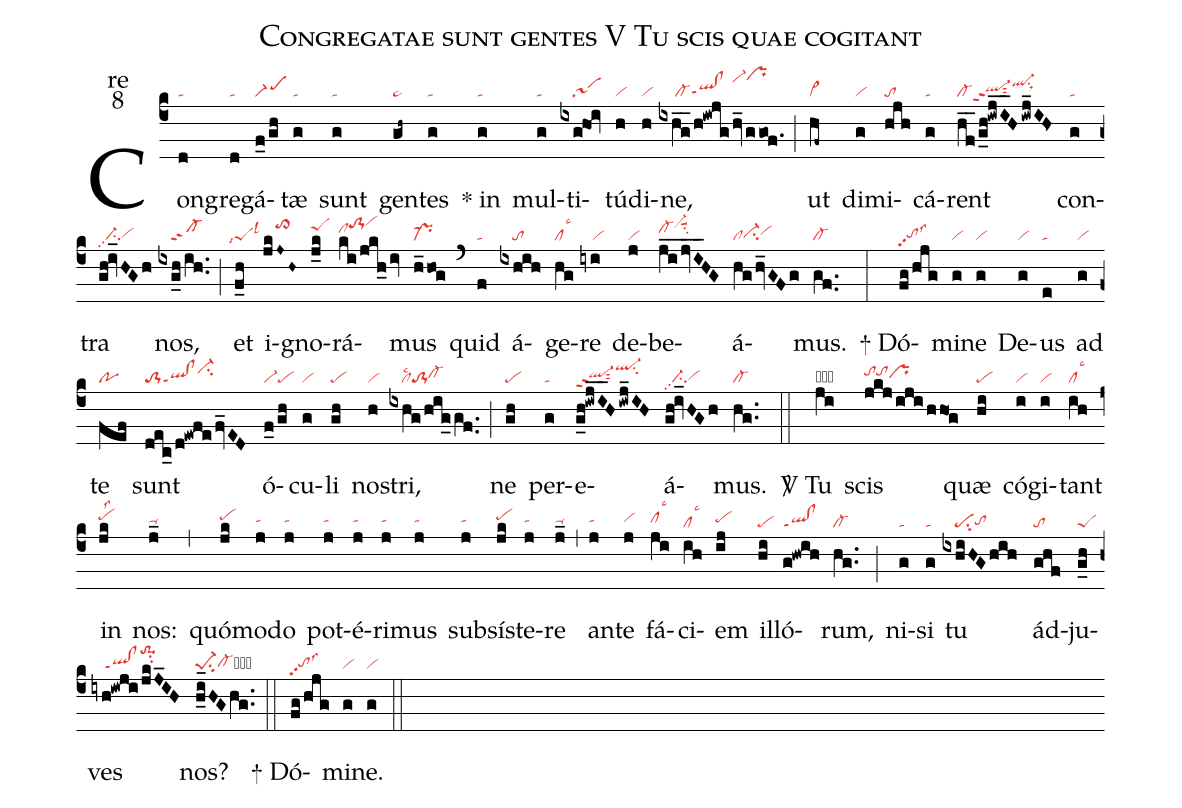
name:Congregatae sunt gentes V Tu scis quae cogitant;
office-part:re;
mode:8;
nabc-lines:1;
%%
(c4) Con(d|ta)gre(d|ta)gá(f_0/gh|scM1)tæ(g|ta)
sunt(g|ta) gen(gh~|ta>)tes(g|ta) <sp>*</sp> in(g|ta)
mul(g|ta)ti(ixg!hoi|////sa1)tú(h|vi)di(h|vi)ne,(ixhg__/h!iwjg|/////cl-qlhg!clhgppt1|hv_ggof.|vi-hlprhm) (;)
ut(hf~|vi>)
di(g|vi)mi(hjh|to)cá(g|ta)rent(hf__/g_h!iwjI__H/iwj_IH>|cl-ql-hhsut2ppt2ql-hjsu1sux1)
con(g|ta)tra(gh!iv_HGh|//ci-pp2vihg) nos,(ixg_h/ih..|////cl-ppt2) (;)
et(f_h|``peSlsi7lsl3)
i(jkJ~H~|////to>hk)gno(j_k|peShj)rá(ki/jkh_iv|clhito-1hkvihl)mus(h_1hog|pr-) (`)
quid(f|ta) á(ixhih|////to)ge(hg|cllsc3)re(iyi|////vi)
de(j|vi)be(ji__/jvI__HG|cl-hivi-hksuu1su2)á(hghv_GFg|clci-hgvihh)mus.(gf..|cl-) (:)

<sp>+</sp> Dó(fg/hjg|tohgpp2lss3)mi(g|vi)ne(g|vi) De(g|vi)us(e|ta)
ad(g|vi) te(fef|po) sunt(dec_/d!ewfefv_ED|to-1ql!clppt1ci-hj)
ó(f_0/gh|vi-pe)cu(g|vi)li(gh|pe)
no(h|vi)stri,(ixhg/hig_/gf..|////cllsc2to-1cl-hh) (;)
ne(gh|pe)
per(g|ta)<nlba>e(g_h!iwjI__H/iwj_IH|ql-hhsut2ppt2ql-hksu2)</nlba>á(gh!iv_HGh|//ci-pp2vihg)mus.(hg..|cl-) (::)

<sp>V/</sp> Tu(ji|obcllsc3) scis(jkj/iji/hho1g|tohitohiprhh) quæ(hi|pe)
có(i|vi)gi(i|vi)tant(ih|cllsc3) in(jk|pehilss2) nos:(j_|ta-hh) (,)
quó(jk|pehi)mo(j|tahh)do(j|tahh) pot(j|tahh)é(j|tahh)ri(j|tahh)mus(j|tahh)
sub(j|tahh)sí(jk|pehi)ste(j|tahh)re(j_|ta-hh) (,)
an(j|tahh)te(j|vihh)  fá(ji|clhhlsc3)ci(ih|cllsc3)em(ij|pehh)
il(hi|pe)ló(g!hwih|ql!clppt1)rum,(hg..|cl-) (;)
ni(g|ta)si(g|ta) tu(ixhiHGhih|////pesu2tohg)
ád(ghf|to)ju(g_h|peS)ves(iyh!iwji/jkJ_IH|////ql!clppt1to-1hlsu2)
nos?(h_i_HGhg..|pe-1su2cl-hgcb) (::)

<sp>+</sp> Dó(fg/hjg|tohgpp2lss3)mi(g|vi)ne.(g|vi) (::)
